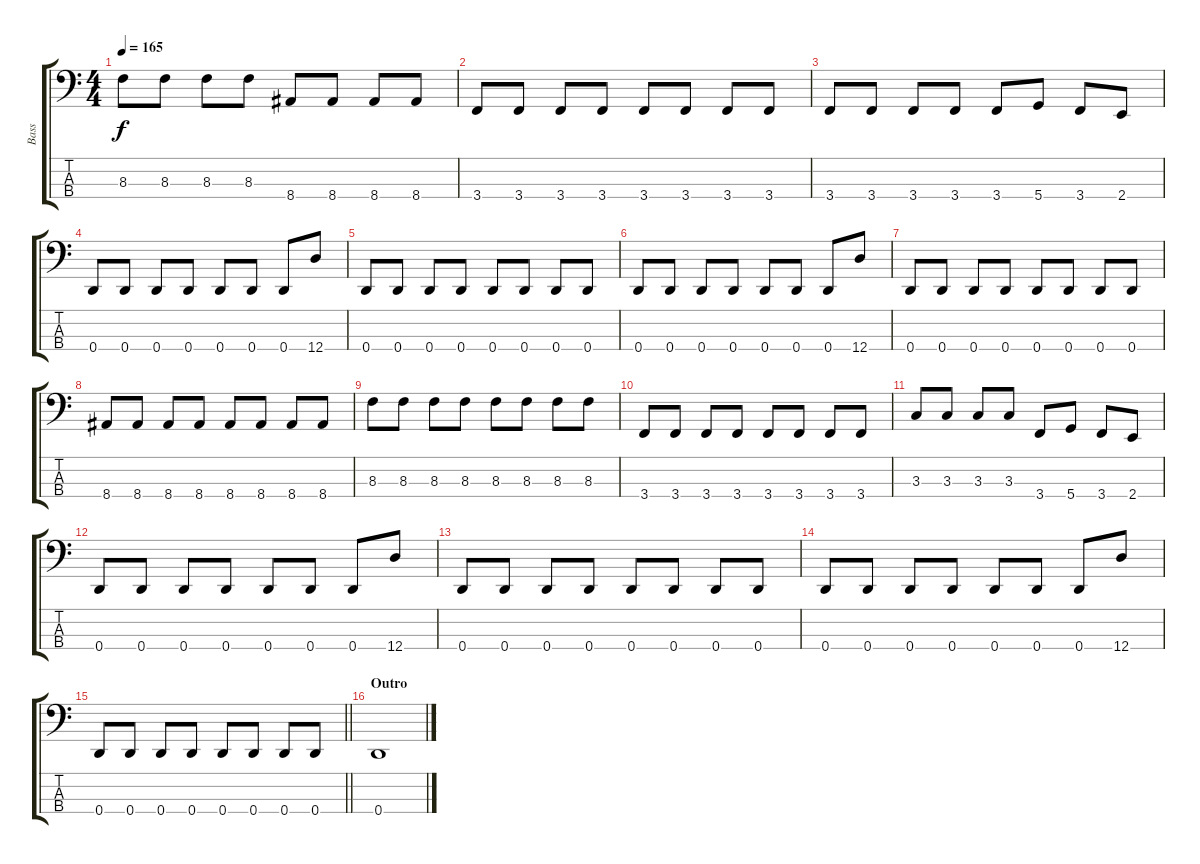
\track ("Bass" "Bass") {instrument electricbassfinger}
\staff {score tabs}
\tuning (G2 D2 A1 D1) {hide}
\ts (4 4)
\tempo 165
\clef f4
\ks c
8.3.8{dy f} 8.3.8 8.3.8 8.3.8 8.4.8 8.4.8 8.4.8 8.4.8 |
3.4.8 3.4.8 3.4.8 3.4.8 3.4.8 3.4.8 3.4.8 3.4.8 |
3.4.8 3.4.8 3.4.8 3.4.8 3.4.8 5.4.8 3.4.8 2.4.8 |
0.4.8 0.4.8 0.4.8 0.4.8 0.4.8 0.4.8 0.4.8 12.4.8 |
0.4.8 0.4.8 0.4.8 0.4.8 0.4.8 0.4.8 0.4.8 0.4.8 |
0.4.8 0.4.8 0.4.8 0.4.8 0.4.8 0.4.8 0.4.8 12.4.8 |
0.4.8 0.4.8 0.4.8 0.4.8 0.4.8 0.4.8 0.4.8 0.4.8 |
8.4.8 8.4.8 8.4.8 8.4.8 8.4.8 8.4.8 8.4.8 8.4.8 |
8.3.8 8.3.8 8.3.8 8.3.8 8.3.8 8.3.8 8.3.8 8.3.8 |
3.4.8 3.4.8 3.4.8 3.4.8 3.4.8 3.4.8 3.4.8 3.4.8 |
3.3.8 3.3.8 3.3.8 3.3.8 3.4.8 5.4.8 3.4.8 2.4.8 |
0.4.8 0.4.8 0.4.8 0.4.8 0.4.8 0.4.8 0.4.8 12.4.8 |
0.4.8 0.4.8 0.4.8 0.4.8 0.4.8 0.4.8 0.4.8 0.4.8 |
0.4.8 0.4.8 0.4.8 0.4.8 0.4.8 0.4.8 0.4.8 12.4.8 |
\barLineRight lightlight
0.4.8 0.4.8 0.4.8 0.4.8 0.4.8 0.4.8 0.4.8 0.4.8 |
\section ("" "Outro")
0.4.1
